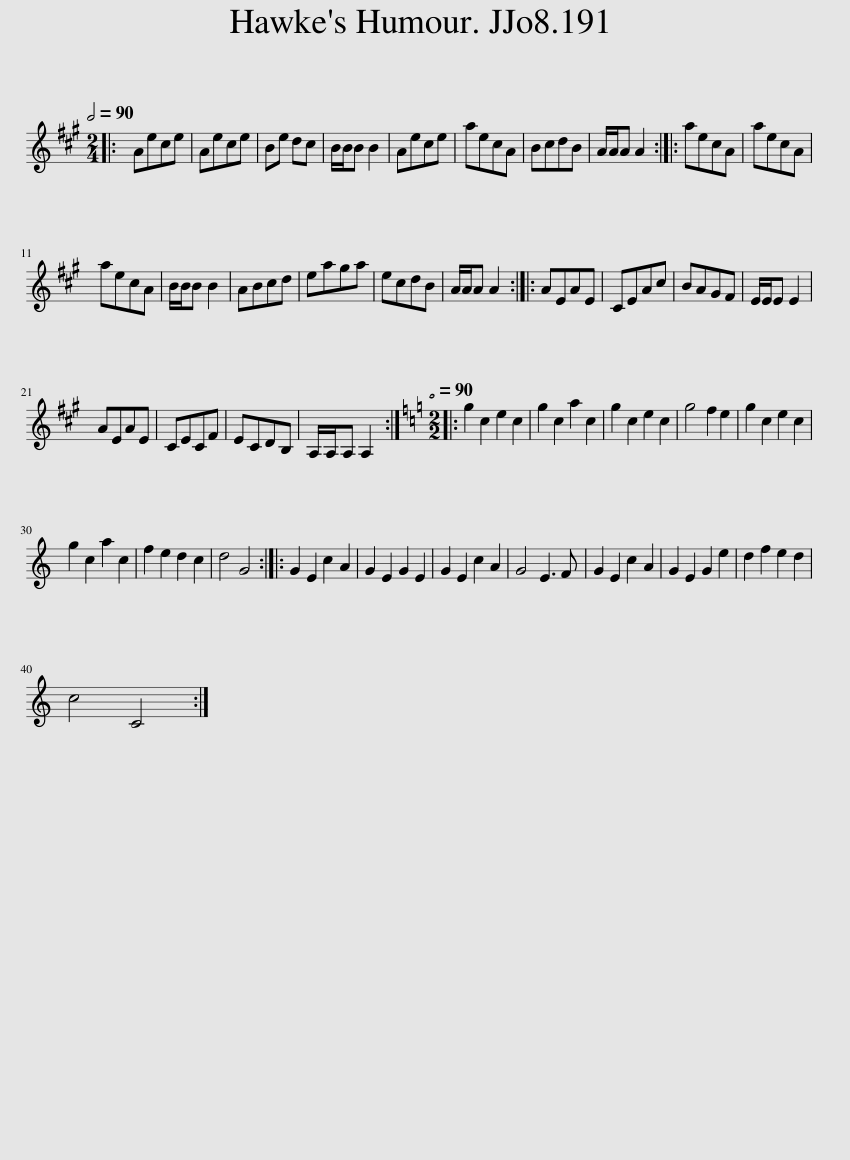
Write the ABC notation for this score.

X:1
L:1/8
Q:1/2=90
M:2/4
I:linebreak $
K:A
V:1 treble
V:1
|: Aece | Aece | Be dc | B/B/B B2 | Aece | %5
 aecA | BcdB | A/A/A A2 :: aecA | aecA |$ %10
 aecA | B/B/B B2 | ABcd | eaga | ecdB | %15
 A/A/A A2 :: AEAE | CEAc | BAGF | E/E/E E2 |$ %20
 AEAE | CECF | ECDB, | A,/A,/A, A,2 ::[K:C][M:2/2][Q:1/4=90] g2 c2 e2 c2 | %25
 g2 c2 a2 c2 | g2 c2 e2 c2 | g4 f2 e2 | g2 c2 e2 c2 |$ g2 c2 a2 c2 | %30
 f2 e2 d2 c2 | d4 G4 :: G2 E2 c2 A2 | G2 E2 G2 E2 | G2 E2 c2 A2 | %35
 G4 E3 F | G2 E2 c2 A2 | G2 E2 G2 e2 | d2 f2 e2 d2 |$ c4 C4 :| %40
